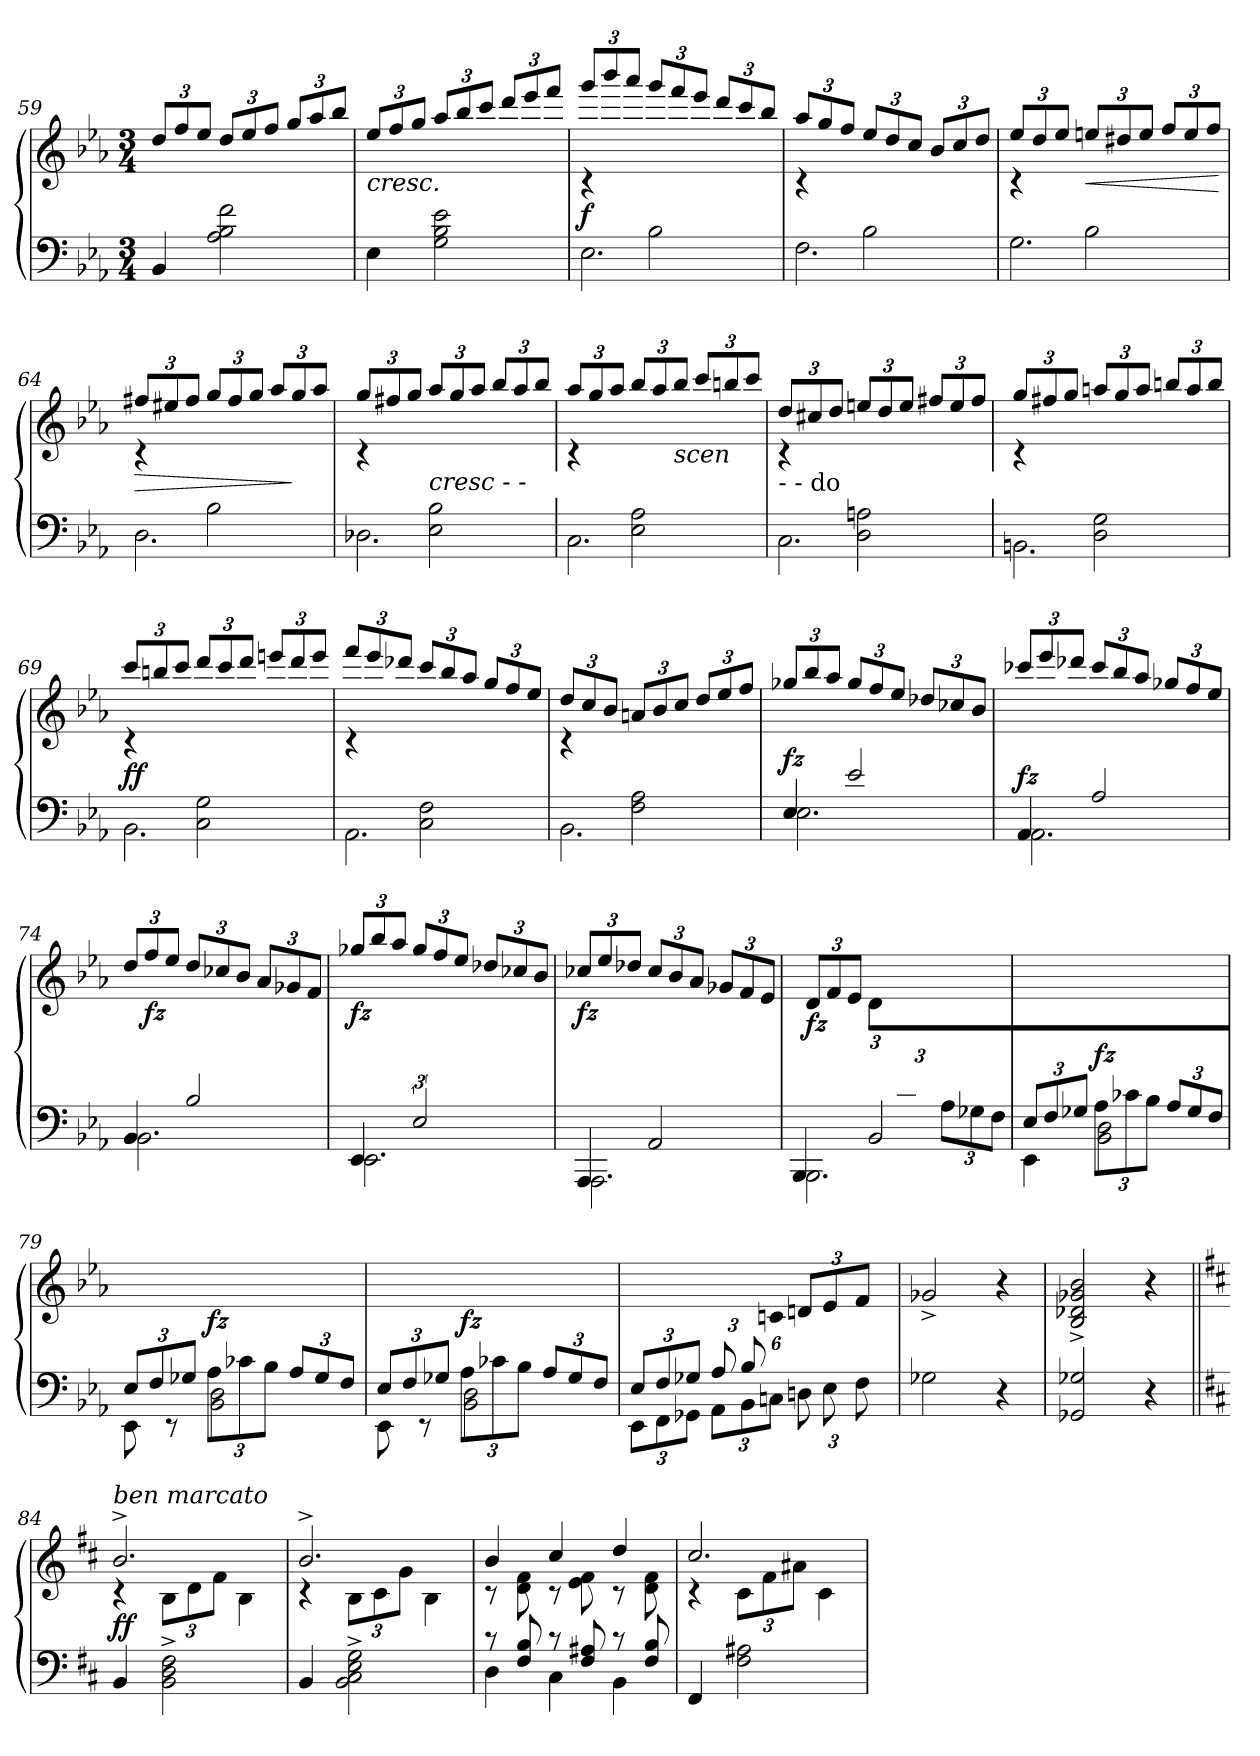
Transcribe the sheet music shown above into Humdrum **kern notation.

**kern	**kern	**dynam
*part1	*part1	*part1
*staff2	*staff1	*staff1/2
!!LO:LB:g=z
*clefF4	*clefG2	*
*k[b-e-a-]	*k[b-e-a-]	*
*E-:	*E-:	*
*M3/4	*M3/4	*
=59	=59	=59
*^	*	*
*	*	*Xbrackettup	*
4BB-/	2ryy	12dd/L	.
.	.	12ff/	.
.	.	12ee-/J	.
2A-\ 2B-\ 2f\	.	12dd/L	.
.	.	12ee-/	.
.	.	12ff/J	.
.	4ryy	12gg/L	.
.	.	12aa-/	.
.	.	12bb-/J	.
=60	=60	=60	=60
!	!	!LO:TX:b:i:t=cresc.	!
4E-\	2ryy	12ee-/L	.
.	.	12ff/	.
.	.	12gg/J	.
2G\ 2B-\ 2e-\	.	12aa-/L	.
.	.	12bb-/	.
.	.	12ccc/J	.
.	4ryy	12ddd/L	.
.	.	12eee-/	.
.	.	12fff/J	.
=61	=61	=61	=61
*	*	*^	*
!	!	!	!	!LO:DY:b
4ryy	2.E-\	12ggg/L	4rc	f
.	.	12bbb-/	.	.
.	.	12aaa-/J	.	.
2B-\	.	12ggg/L	2ryy	.
.	.	12fff/	.	.
.	.	12eee-/J	.	.
.	.	12ddd/L	.	.
.	.	12ccc/	.	.
.	.	12bb-/J	.	.
=62	=62	=62	=62	=62
4ryy	2.F\	12aa-/L	4rc	.
.	.	12gg/	.	.
.	.	12ff/J	.	.
2B-\	.	12ee-/L	2ryy	.
.	.	12dd/	.	.
.	.	12cc/J	.	.
.	.	12b-/L	.	.
.	.	12cc/	.	.
.	.	12dd/J	.	.
!!LO:LB:g=z	!!
=63	=63	=63	=63	=63
4ryy	2.G\	12ee-/L	4rc	.
.	.	12dd/	.	.
.	.	12ee-/J	.	.
!	!	!	!	!LO:HP:b
2B-\	.	12een/L	2ryy	<
.	.	12dd#X/	.	.
.	.	12ee/J	.	.
.	.	12ff/L	.	.
.	.	12ee/	.	.
.	.	12ff/J	.	.
*v	*v	*	*	*
*	*v	*v	*
.	.	[
=64	=64	=64
*^	*	*
!	!	!	!LO:HP:b
*	*	*^	*
4ryy	2.D\	12ff#X/L	4rc	>
.	.	12ee#X/	.	.
.	.	12ff#/J	.	.
2B-\	.	12gg/L	2ryy	.
.	.	12ff#/	.	.
.	.	12gg/J	.	.
.	.	12aa-/L	.	.
.	.	12gg/	.	]
.	.	12aa-/J	.	.
=65	=65	=65	=65	=65
4ryy	2.D-X\	12gg/L	4rc	.
.	.	12ff#X/	.	.
.	.	12gg/J	.	.
!	!	!LO:TX:b:i:t=cresc      -              -	!	!
2E-\ 2B-\	.	12aa-/L	2ryy	.
.	.	12gg/	.	.
.	.	12aa-/J	.	.
.	.	12bb-/L	.	.
.	.	12aa-/	.	.
.	.	12bb-/J	.	.
=66	=66	=66	=66	=66
4ryy	2.C\	12aa-/L	4rc	.
.	.	12gg/	.	.
.	.	12aa-/J	.	.
2E-\ 2A-\	.	12bb-/L	2ryy	.
.	.	12aa-/	.	.
!	!	!LO:TX:b:i:t=scen	!	!
.	.	12bb-/J	.	.
.	.	12ccc/L	.	.
.	.	12bbn/	.	.
.	.	12ccc/J	.	.
!!LO:LB:g=z	!!
=67	=67	=67	=67	=67
!LO:TX:a:t=-                 -                        do	!	!	!	!
4ryy	2.C\	12dd/L	4rc	.
.	.	12cc#X/	.	.
.	.	12dd/J	.	.
2D\ 2An\	.	12een/L	2ryy	.
.	.	12dd/	.	.
.	.	12ee/J	.	.
.	.	12ff#X/L	.	.
.	.	12ee/	.	.
.	.	12ff#/J	.	.
=68	=68	=68	=68	=68
4ryy	2.BBn\	12gg/L	4rc	.
.	.	12ff#X/	.	.
.	.	12gg/J	.	.
2D\ 2G\	.	12aan/L	2ryy	.
.	.	12gg/	.	.
.	.	12aa/J	.	.
.	.	12bbn/L	.	.
.	.	12aa/	.	.
.	.	12bb/J	.	.
=69	=69	=69	=69	=69
!	!	!	!	!LO:DY:b
4ryy	2.BB-i\	12ccc/L	4rc	ff
.	.	12bbn/	.	.
.	.	12ccc/J	.	.
2C\ 2G\	.	12ddd/L	2ryy	.
.	.	12ccc/	.	.
.	.	12ddd/J	.	.
.	.	12eeen/L	.	.
.	.	12ddd/	.	.
.	.	12eee/J	.	.
!!LO:PB:g=z	!!
=70	=70	=70	=70	=70
4ryy	2.AA-\	12fff/L	4rc	.
.	.	12eee-i/	.	.
.	.	12ddd-X/J	.	.
2C\ 2F\	.	12ccc/L	2ryy	.
.	.	12bb-/	.	.
.	.	12aa-/J	.	.
.	.	12gg/L	.	.
.	.	12ff/	.	.
.	.	12ee-/J	.	.
!!LO:LB:g=z	!!
=71	=71	=71	=71	=71
4ryy	2.BB-\	12dd/L	4rc	.
.	.	12cc/	.	.
.	.	12b-/J	.	.
2F\ 2A-\	.	12an/L	2ryy	.
.	.	12b-/	.	.
.	.	12cc/J	.	.
.	.	12dd/L	.	.
.	.	12ee-/	.	.
.	.	12ff/J	.	.
*	*	*v	*v	*
=72	=72	=72	=72
!	!	!	!LO:DY:a=2
4E-/	2.E-\	12gg-X/L	fz
.	.	12bb-/	.
.	.	12aa-/J	.
2e-/	.	12gg-/L	.
.	.	12ff/	.
.	.	12ee-/J	.
.	.	12dd-X/L	.
.	.	12cc-X/	.
.	.	12b-/J	.
=73	=73	=73	=73
!	!	!	!LO:DY:a=2
4AA-/	2.AA-\	12ccc-X/L	fz
.	.	12eee-/	.
.	.	12ddd-X/J	.
2A-/	.	12ccc-/L	.
.	.	12bb-/	.
.	.	12aa-/J	.
.	.	12gg-X/L	.
.	.	12ff/	.
.	.	12ee-/J	.
=74	=74	=74	=74
4BB-/	2.BB-\	12dd/L	.
!	!	!	!LO:DY:b
.	.	12ff/	fz
.	.	12ee-/J	.
2B-/	.	12dd/L	.
.	.	12cc-X/	.
.	.	12b-/J	.
.	.	12a-/L	.
.	.	12g-X/	.
.	.	12f/J	.
!!LO:LB:g=z
=75	=75	=75	=75
*	*^	*	*
!	!	!	!	!LO:DY:b
4EE-/	2.EE-\	2ryy	12gg-X/L	fz
.	.	.	12bb-/	.
.	.	.	12aa-/J	.
3E-/	.	.	12gg-/L	.
.	.	.	12ff/	.
.	.	.	12ee-/J	.
.	.	4ryy	12dd-X/L	.
6rcyy	.	.	12cc-X/	.
.	.	.	12b-/J	.
=76	=76	=76	=76	=76
!	!	!	!	!LO:DY:b
4AAA-/	2.AAA-\	2ryy	12cc-X/L	fz
.	.	.	12ee-/	.
.	.	.	12dd-X/J	.
2AA-/	.	.	12cc-/L	.
.	.	.	12b-/	.
.	.	.	12a-/J	.
.	.	4ryy	12g-X/L	.
.	.	.	12f/	.
.	.	.	12e-/J	.
=77	=77	=77	=77	=77
*	*	*^	*^	*
!	!	!	!	!	!	!LO:DY:b
3ryy	2ryy	2.BBB-\	4BBB-/	12d/L	2ryy	fz
.	.	.	.	12f/	.	.
.	.	.	.	12e-/J	.	.
.	.	.	2BB-/	12d\L	.	.
12c-X/	.	.	.	6ryy	.	.
12B-/J	.	.	.	.	.	.
*	*Xbrackettup	*	*	*	*	*
4ryy	12A-\L	.	.	4ryy	4ryy	.
.	12G-X\	.	.	.	.	.
.	12F\J	.	.	.	.	.
*	*	*v	*v	*	*	*
*	*	*	*v	*v	*
=78	=78	=78	=78	=78
12E-/L	4EE-\	2ryy	2ryy	.
12F/	.	.	.	.
12G-X/J	.	.	.	.
!	!	!	!	!LO:DY:a=2
12A-\L	2BB-\ 2D\	.	.	fz
12c-X\	.	.	.	.
12B-\J	.	.	.	.
12A-/L	.	4ryy	4ryy	.
12G-/	.	.	.	.
12F/J	.	.	.	.
*	*v	*v	*	*
!!LO:LB:g=z
=79	=79	=79	=79
12E-/L	8EE-\	2ryy	.
12F/	.	.	.
.	8rEE	.	.
12G-X/J	.	.	.
!	!	!	!LO:DY:a=2
12A-\L	2BB-\ 2D\	.	fz
12c-X\	.	.	.
12B-\J	.	.	.
12A-/L	.	4ryy	.
12G-/	.	.	.
12F/J	.	.	.
=80	=80	=80	=80
12E-/L	8EE-\	2ryy	.
12F/	.	.	.
.	8rEE	.	.
12G-X/J	.	.	.
!	!	!	!LO:DY:a=2
12A-\L	2BB-\ 2D\	.	fz
12c-X\	.	.	.
12B-\J	.	.	.
12A-/L	.	4ryy	.
12G-/	.	.	.
12F/J	.	.	.
=81	=81	=81	=81
*	*	*^	*
12E-/L	12EE-\L	2ryy	12%5ryy	.
12F/	12FF\	.	.	.
12G-X/J	12GG-X\J	.	.	.
12A-/L	12AA-\L	.	.	.
12B-/	12BB-\	.	.	.
12ryy	12Cni\J	.	12cni\J	.
12Dni\L	4ryy	12dni/L	4ryy	.
12E-\	.	12e-/	.	.
12F\J	.	12f/J	.	.
*	*	*v	*v	*
=82	=82	=82	=82
2G-X\	2ryy	2g-X^</	.
4r	4ryy	4r	.
=83	=83	=83	=83
2GG-X/ 2G-X/	2ryy	2B-/^< 2d-X/^< 2g-X/^< 2b-/^<	.
4r	4ryy	4r	.
!!LO:PB:g=z
=84||	=84||	=84||	=84||
*k[f#c#]	*	*k[f#c#]	*
*D:	*	*D:	*
*	*	*^	*
!	!	!LO:TX:a:i:t=ben marcato	!	!
!	!	!	!	!LO:DY:b
4BB/	2ryy	2.b^>/	4rc	ff
2BB\^> 2D\^> 2F#\^>	.	.	12B\L	.
.	.	.	12d\	.
.	.	.	12f#\J	.
.	4ryy	.	4B\	.
=85	=85	=85	=85	=85
4BB/	2ryy	2.b^>/	4rc	.
2BB\^> 2C#\^> 2E\^> 2G\^>	.	.	12B\L	.
.	.	.	12c#\	.
.	.	.	12g\J	.
.	4ryy	.	4B\	.
=86	=86	=86	=86	=86
8rc	4D\	4b/	8rc	.
8F#/ 8B/	.	.	8d\ 8f#\	.
8rc	4C#\	4cc#/	8rc	.
8F#/ 8A#X/	.	.	8e\ 8f#\	.
8rc	4BB\	4dd/	8rc	.
8F#/ 8B/	.	.	8d\ 8f#\	.
=87	=87	=87	=87	=87
4FF#/	2ryy	2.cc#/	4rc	.
2F#\ 2A#X\	.	.	12c#\L	.
.	.	.	12f#\	.
.	.	.	12a#X\J	.
.	4ryy	.	4c#\	.
*v	*v	*	*	*
*	*v	*v	*
=	=	=
*-	*-	*-
